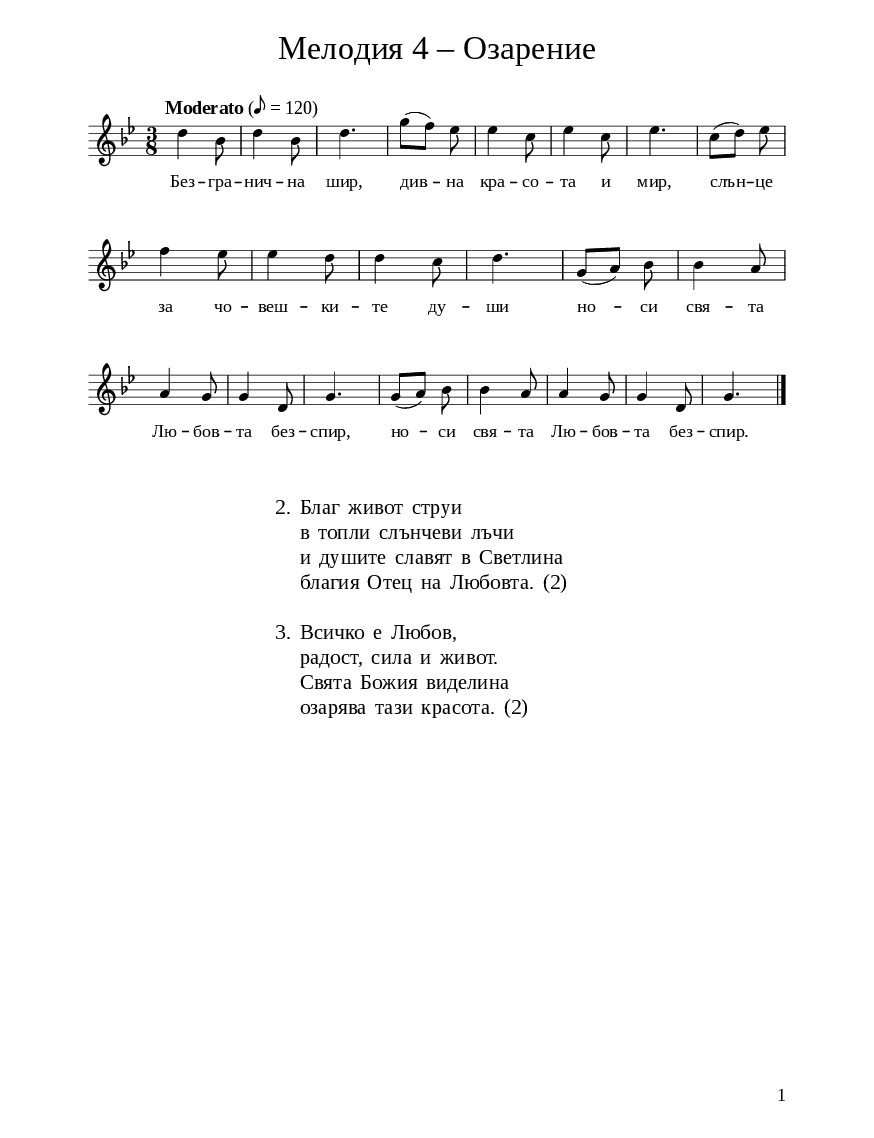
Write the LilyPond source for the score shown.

\version "2.24.2"

% include paper part and global functions
\include "include/globals.ily"

\bookpart {
  \label #'ref189
  \tocItem \markup "Мелодия 4 – Озарение"
  \include "include/bookpart-paper.ily"
  \score {
    \include "include/score-layout.ily"

    \new Voice \absolute {
      \clef treble
      \key g \minor
      \time 3/8
      \tempoFunc "Moderato" 8 "120"
      \autoBeamOff
      d''4 bes'8 | % 2
      d''4 bes'8 | % 3
      d''4. | % 4
      g''8 ( [ f''8 ) ] es''8 | % 5
      es''4 c''8 | % 6
      es''4 c''8 | % 7
      es''4. | % 8
      c''8 ( [ d''8 ) ] es''8 \break | % 9
      f''4 es''8 |
      es''4 d''8 | % 11
      d''4 c''8 | % 12
      d''4. | % 13
      g'8 ( [  a'8 ) ] bes'8 | % 14
      bes'4  a'8 \break | % 15
      a'4  g'8 | % 16
      g'4  d'8 | % 17
      g'4. | % 18
      g'8 ( [  a'8 ) ] bes'8 | % 19
      bes'4  a'8 |
      a'4  g'8 | % 21
      g'4  d'8 | % 22
      g'4. \bar "|."
    }

    \addlyrics {
      Без -- гра -- нич -- на шир, див
      -- на кра -- со -- та и мир,
      слън -- це за чо -- веш -- ки --
      те ду -- ши но -- си свя -- та
      Лю -- бов -- та без -- спир, но --
      си свя -- та Лю -- бов -- та без --
      спир.}

      \header {
        title = \titleFunc "Мелодия 4 – Озарение" "Melodija – Ozarenie"
      }

      \midi{}

    } % score

    \markup \fontsize #bgCoupletFontSize {
      \hspace #18
      \override #`(baseline-skip . ,bgCoupletBaselineSkip)
      \column {

        \line {   2.  Благ живот струи }
        \line {   "   " в топли слънчеви лъчи }
        \line {   "   " и душите славят в Светлина }
        \line {   "   " благия Отец на Любовта. (2) }
        \line {   "   " }
        \line {   3. Всичко е Любов, }
        \line {   "   " радост, сила и живот. }
        \line {   "   " Свята Божия виделина }
        \line {   "   " озарява тази красота. (2)}
      }

    } % markup

  } % bookpart

  % Più mosso
  %
